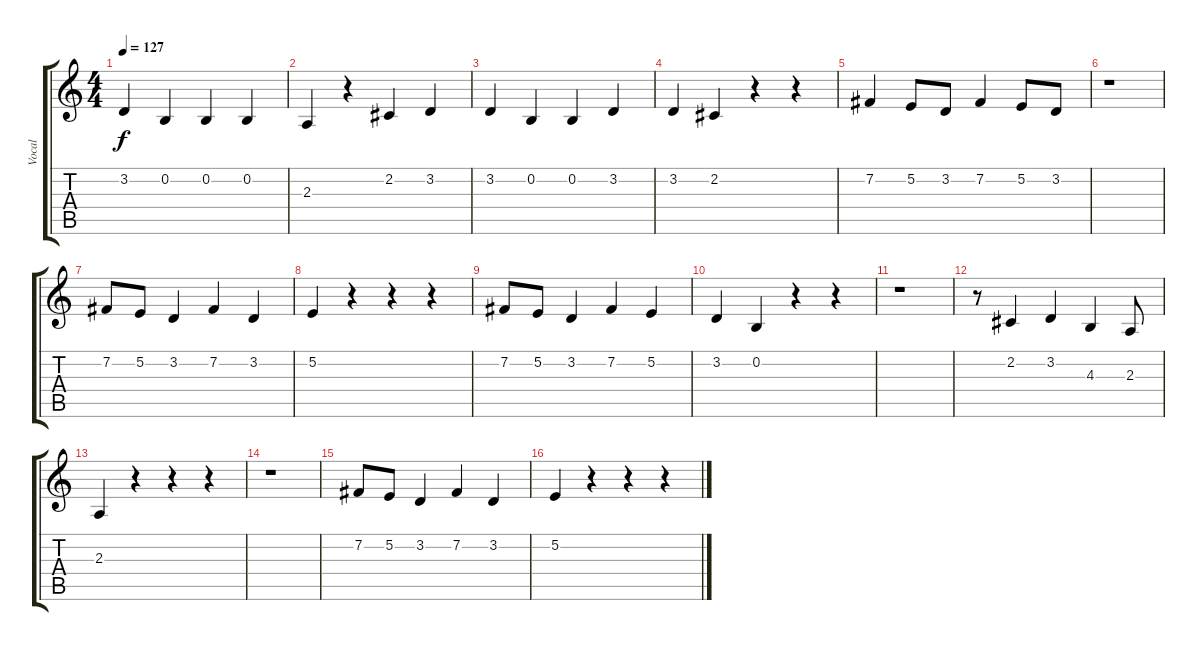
\track ("Vocal" "Vocal") {instrument fx4atmosphere}
\staff {score tabs}
\tuning (E4 B3 G3 D3 A2 E2) {hide}
\ts (4 4)
\tempo 127
\clef g2
\ks c
3.2.4{dy f} 0.2.4 0.2.4 0.2.4 |
2.3.4 r.4 2.2.4 3.2.4 |
3.2.4 0.2.4 0.2.4 3.2.4 |
3.2.4 2.2.4 r.4 r.4 |
7.2.4 5.2.8 3.2.8 7.2.4 5.2.8 3.2.8 |
r.1 |
7.2.8 5.2.8 3.2.4 7.2.4 3.2.4 |
5.2.4 r.4 r.4 r.4 |
7.2.8 5.2.8 3.2.4 7.2.4 5.2.4 |
3.2.4 0.2.4 r.4 r.4 |
r.1 |
r.8 2.2.4 3.2.4 4.3.4 2.3.8 |
2.3.4 r.4 r.4 r.4 |
r.1 |
7.2.8 5.2.8 3.2.4 7.2.4 3.2.4 |
5.2.4 r.4 r.4 r.4
